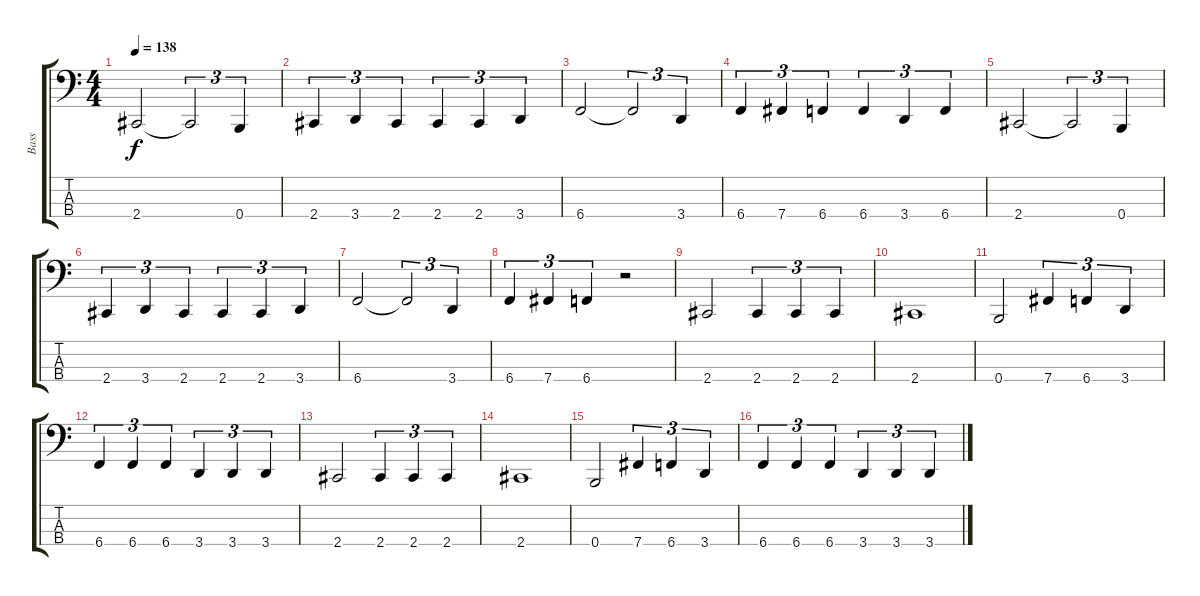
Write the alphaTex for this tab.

\track ("Bass" "Bass") {instrument electricbasspick}
\staff {score tabs}
\tuning (E2 B1 Gb1 B0) {hide}
\ts (4 4)
\tempo 138
\clef f4
\ks c
2.4.2{dy f} 2.4{t}.2{tu (3 2)} 0.4.4{tu (3 2)} |
2.4.4{tu (3 2)} 3.4.4{tu (3 2)} 2.4.4{tu (3 2)} 2.4.4{tu (3 2)} 2.4.4{tu (3 2)} 3.4.4{tu (3 2)} |
6.4.2 6.4{t}.2{tu (3 2)} 3.4.4{tu (3 2)} |
6.4.4{tu (3 2)} 7.4.4{tu (3 2)} 6.4.4{tu (3 2)} 6.4.4{tu (3 2)} 3.4.4{tu (3 2)} 6.4.4{tu (3 2)} |
2.4.2 2.4{t}.2{tu (3 2)} 0.4.4{tu (3 2)} |
2.4.4{tu (3 2)} 3.4.4{tu (3 2)} 2.4.4{tu (3 2)} 2.4.4{tu (3 2)} 2.4.4{tu (3 2)} 3.4.4{tu (3 2)} |
6.4.2 6.4{t}.2{tu (3 2)} 3.4.4{tu (3 2)} |
6.4.4{tu (3 2)} 7.4.4{tu (3 2)} 6.4.4{tu (3 2)} r.2 |
2.4.2 2.4.4{tu (3 2)} 2.4.4{tu (3 2)} 2.4.4{tu (3 2)} |
2.4.1 |
0.4.2 7.4.4{tu (3 2)} 6.4.4{tu (3 2)} 3.4.4{tu (3 2)} |
6.4.4{tu (3 2)} 6.4.4{tu (3 2)} 6.4.4{tu (3 2)} 3.4.4{tu (3 2)} 3.4.4{tu (3 2)} 3.4.4{tu (3 2)} |
2.4.2 2.4.4{tu (3 2)} 2.4.4{tu (3 2)} 2.4.4{tu (3 2)} |
2.4.1 |
0.4.2 7.4.4{tu (3 2)} 6.4.4{tu (3 2)} 3.4.4{tu (3 2)} |
6.4.4{tu (3 2)} 6.4.4{tu (3 2)} 6.4.4{tu (3 2)} 3.4.4{tu (3 2)} 3.4.4{tu (3 2)} 3.4.4{tu (3 2)}
